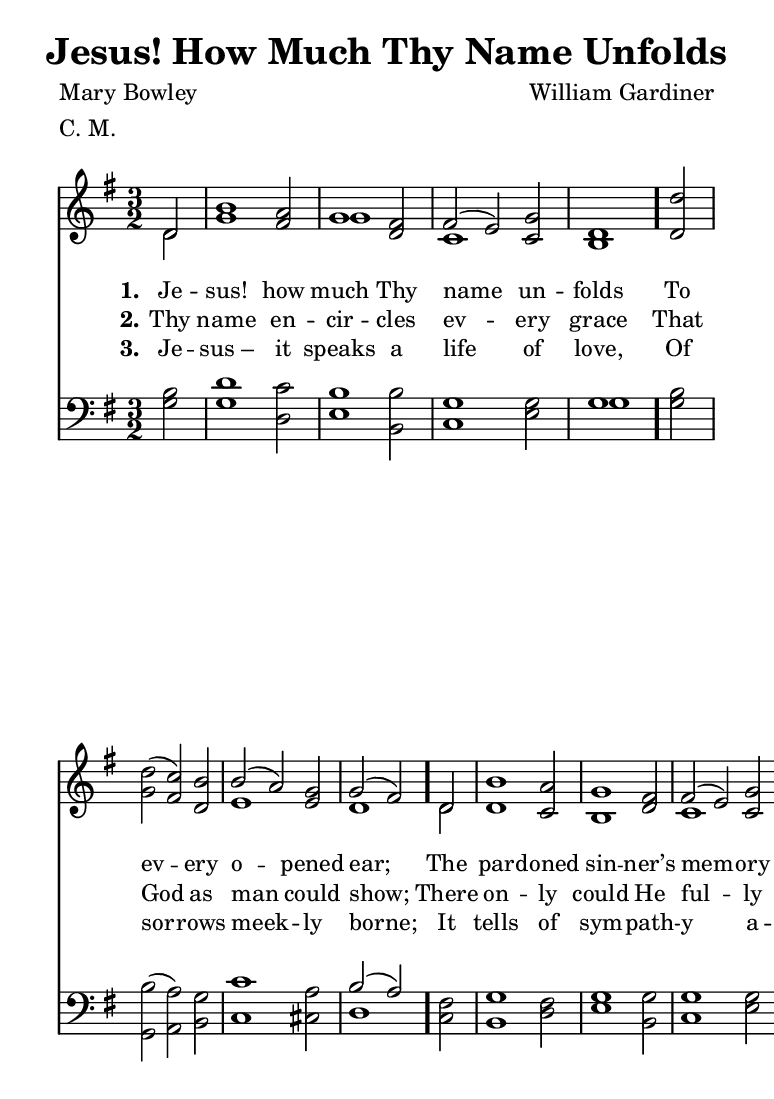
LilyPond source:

\include "common/global.ily"
\paper {
  \include "common/paper.ily"
  system-count = 2
system-system-spacing.padding = 11
ragged-last-bottom = ##t

}

\header{
  hymnnumber = "165"
  title = "Jesus! How Much Thy Name Unfolds"
  tunename = "Belmont" % see https://hymnary.org/tune/belmont_gardiner
  meter = "C. M."
  poet = "Mary Bowley" % see https://hymnary.org/text/jesus_how_much_thy_name_unfolds
  composer = "William Gardiner" % see https://hymnary.org/tune/belmont_gardiner
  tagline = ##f
}

global = {
  \include "common/overrides.ily"
  \override Staff.TimeSignature.style = #'numbered
  \time 3/2
  \override Score.MetronomeMark.transparent = ##t % hide all fermata changes too
  \tempo 2=90
  \key g \major
  \partial 2
  \autoBeamOff
}

notesSoprano = {
\global
\relative c' {

  d2 | b'1 a2 | g1 fis2 | fis( e) g | d1
  d'2 | d( c) b | b( a) g | g( fis)
  d2 | b'1 a2 | g1 fis2 | fis( e) g | d1
  d'2 | d( c) a | g( b) a | g1

  \bar "|."

}
}

notesAlto = {
\global
\relative e' {

  d2 | g1 fis2 | g1 d2 | c1 c2 | b1
  d2 | g( fis) d | e1 e2 | d1
  d2 | d1 c2 b1 d2 | c1 c2 | d1
  f2 | e1 e2 | d( g) fis | g1

}
}

notesTenor = {
\global
\relative a {

  b2 | d1 c2 b1 b2 | g1 g2 | g1
  b2 | b( a) g | c1 a2 | b( a)
  fis2 | g1 fis2 g1 g2 | g1 g2 | b1
  g2 | g1 c2 | b( d) c | b1

}
}

notesBass = {
\global
\relative f {

  g2 | g1 d2 | e1 b2 | c1 e2 | g1
  g2 | g,( a) b | c1 cis2 | d1
  c2 | b1 d2 | e1 b2 | c1 e2 | g1
  b,2 | c1 c2 | d1 d2 | g1

}
}

wordsA = \lyricmode {
\set stanza = "1."

Je -- sus! how much Thy name un -- folds \bar "."
To ev -- ery o -- pened ear; \bar "."
The par -- doned sin -- ner’s mem -- ory holds \bar "."
None oth -- er half so dear. \bar "."

}

wordsB = \lyricmode {
\set stanza = "2."

Thy name en -- cir -- cles ev -- ery grace
That God as man could show;
There on -- ly could He ful -- ly trace
A life di -- vine be -- low.

}

wordsC = \lyricmode {
\set stanza = "3."

Je -- sus_– it speaks a life of love,
Of sor -- rows meek -- ly borne;
It tells of sym -- path -- y a -- bove,
What -- ev -- er makes us mourn.

}

wordsD = \markuplist {

\line { Jesus — the One who knew no sin, }
\line { { \hspace #2 } Made sin to make us just; }
\line { Thou gav’st Thyself our love to win — }
\line { { \hspace #2 } Our full confiding trust. }

}

wordsE = \markuplist {

\line { The mention of Thy name shall bow }
\line { { \hspace #2 } Our hearts to worship Thee; }
\line { The chiefest of ten thousand Thou, }
\line { { \hspace #2 } Whose love has set us free. }

}

\score {
  \context ChoirStaff <<
    \context Staff = upper <<
      \set Staff.autoBeaming = ##f
      \set ChoirStaff.systemStartDelimiter = #'SystemStartBar
      \set ChoirStaff.printPartCombineTexts = ##f
      \partcombine #'(2 . 11) \notesSoprano \notesAlto
      \context NullVoice = sopranos { \voiceOne << \notesSoprano >> }
      \context Lyrics = one   \lyricsto sopranos \wordsA
      \context Lyrics = two   \lyricsto sopranos \wordsB
      \context Lyrics = three \lyricsto sopranos \wordsC
    >>
    \context Staff = men <<
      \set Staff.autoBeaming = ##f
      \clef bass
      \set ChoirStaff.printPartCombineTexts = ##f
      \partcombine #'(2 . 11) \notesTenor \notesBass
    >>
  >>
  \layout {
    \include "common/layout.ily"
  }
  #(cond ((ly:get-option 'eog-midi-permitted) #{ \midi{
    \include "common/midi.ily"
  } #}))
}

\markup { \column {
  \fill-line { \vcenter \column {
    \vspace #2 % take up extra vspace to compensate large break after previous hymn
    \line{ \bold 4 \column { \wordsD } } \combine \null \vspace #0.4
    \line{ \bold 5 \column { \wordsE } }
    \vspace #2 % take up extra vspace to compensate large break after previous hymn
  } }
  \fill-line { \line { Alternate tune: No. 198. } }
} }

\version "2.19.49"  % necessary for upgrading to future LilyPond versions.

% vi:set et ts=2 sw=2 ai nocindent syntax=lilypond:
